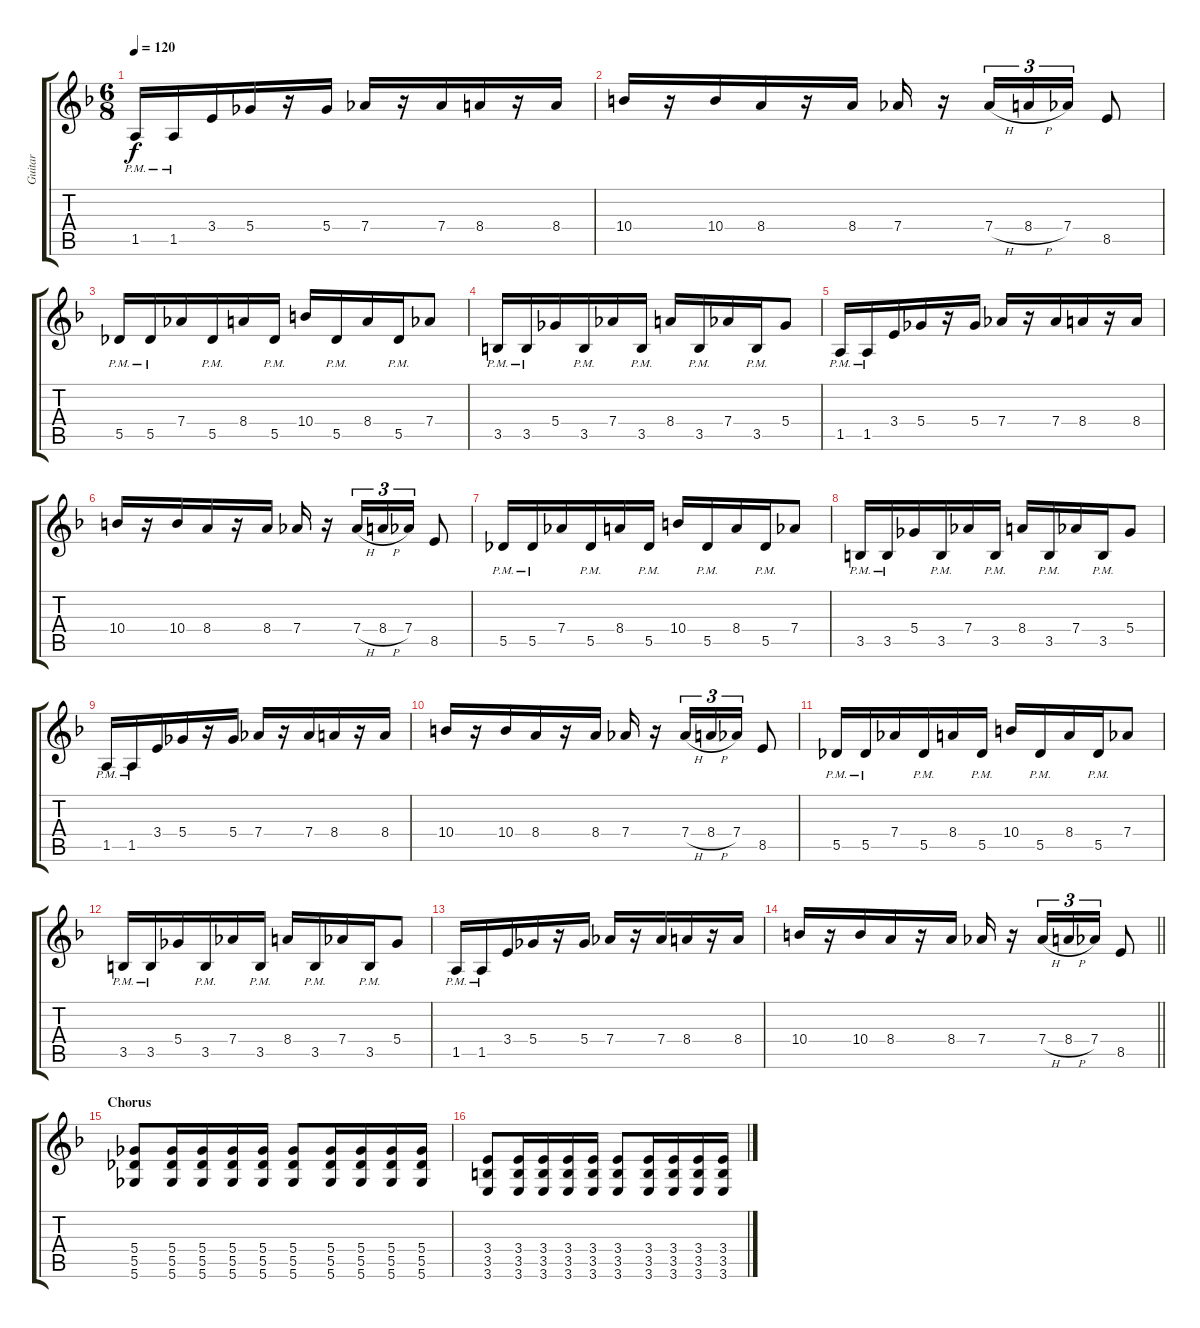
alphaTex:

\track ("Guitar" "Guitar") {instrument distortionguitar}
\staff {score tabs}
\tuning (Eb4 Bb3 Gb3 Db3 Ab2 Db2) {hide}
\ts (6 8)
\tempo 120
\clef g2
\ks f
1.5{pm}.16{dy f} 1.5{pm}.16 3.4.16 5.4.16 r.16 5.4.16 7.4.16 r.16 7.4.16 8.4.16 r.16 8.4.16 |
10.4.16 r.16 10.4.16 8.4.16 r.16 8.4.16 7.4.16 r.16 7.4{h}.16{tu (3 2)} 8.4{h}.16{tu (3 2)} 7.4.16{tu (3 2)} 8.5.8 |
5.5{pm}.16 5.5{pm}.16 7.4.16 5.5{pm}.16 8.4.16 5.5{pm}.16 10.4.16 5.5{pm}.16 8.4.16 5.5{pm}.16 7.4.8 |
3.5{pm}.16 3.5{pm}.16 5.4.16 3.5{pm}.16 7.4.16 3.5{pm}.16 8.4.16 3.5{pm}.16 7.4.16 3.5{pm}.16 5.4.8 |
1.5{pm}.16 1.5{pm}.16 3.4.16 5.4.16 r.16 5.4.16 7.4.16 r.16 7.4.16 8.4.16 r.16 8.4.16 |
10.4.16 r.16 10.4.16 8.4.16 r.16 8.4.16 7.4.16 r.16 7.4{h}.16{tu (3 2)} 8.4{h}.16{tu (3 2)} 7.4.16{tu (3 2)} 8.5.8 |
5.5{pm}.16 5.5{pm}.16 7.4.16 5.5{pm}.16 8.4.16 5.5{pm}.16 10.4.16 5.5{pm}.16 8.4.16 5.5{pm}.16 7.4.8 |
3.5{pm}.16 3.5{pm}.16 5.4.16 3.5{pm}.16 7.4.16 3.5{pm}.16 8.4.16 3.5{pm}.16 7.4.16 3.5{pm}.16 5.4.8 |
1.5{pm}.16 1.5{pm}.16 3.4.16 5.4.16 r.16 5.4.16 7.4.16 r.16 7.4.16 8.4.16 r.16 8.4.16 |
10.4.16 r.16 10.4.16 8.4.16 r.16 8.4.16 7.4.16 r.16 7.4{h}.16{tu (3 2)} 8.4{h}.16{tu (3 2)} 7.4.16{tu (3 2)} 8.5.8 |
5.5{pm}.16 5.5{pm}.16 7.4.16 5.5{pm}.16 8.4.16 5.5{pm}.16 10.4.16 5.5{pm}.16 8.4.16 5.5{pm}.16 7.4.8 |
3.5{pm}.16 3.5{pm}.16 5.4.16 3.5{pm}.16 7.4.16 3.5{pm}.16 8.4.16 3.5{pm}.16 7.4.16 3.5{pm}.16 5.4.8 |
1.5{pm}.16 1.5{pm}.16 3.4.16 5.4.16 r.16 5.4.16 7.4.16 r.16 7.4.16 8.4.16 r.16 8.4.16 |
\barLineRight lightlight
10.4.16 r.16 10.4.16 8.4.16 r.16 8.4.16 7.4.16 r.16 7.4{h}.16{tu (3 2)} 8.4{h}.16{tu (3 2)} 7.4.16{tu (3 2)} 8.5.8 |
\section ("" "Chorus")
(5.4 5.5 5.6).8 (5.4 5.5 5.6).16 (5.4 5.5 5.6).16 (5.4 5.5 5.6).16 (5.4 5.5 5.6).16 (5.4 5.5 5.6).8 (5.4 5.5 5.6).16 (5.4 5.5 5.6).16 (5.4 5.5 5.6).16 (5.4 5.5 5.6).16 |
(3.4 3.5 3.6).8 (3.4 3.5 3.6).16 (3.4 3.5 3.6).16 (3.4 3.5 3.6).16 (3.4 3.5 3.6).16 (3.4 3.5 3.6).8 (3.4 3.5 3.6).16 (3.4 3.5 3.6).16 (3.4 3.5 3.6).16 (3.4 3.5 3.6).16
